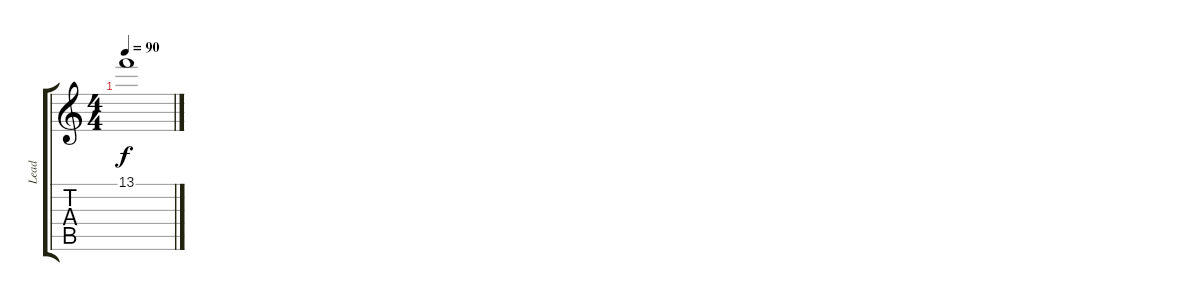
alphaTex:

\track ("Lead" "Lead") {instrument distortionguitar}
\staff {score tabs}
\tuning (E4 B3 G3 D3 A2 D2) {hide}
\ts (4 4)
\tempo 90
\clef g2
\ks c
13.1{t}.1{dy f}
